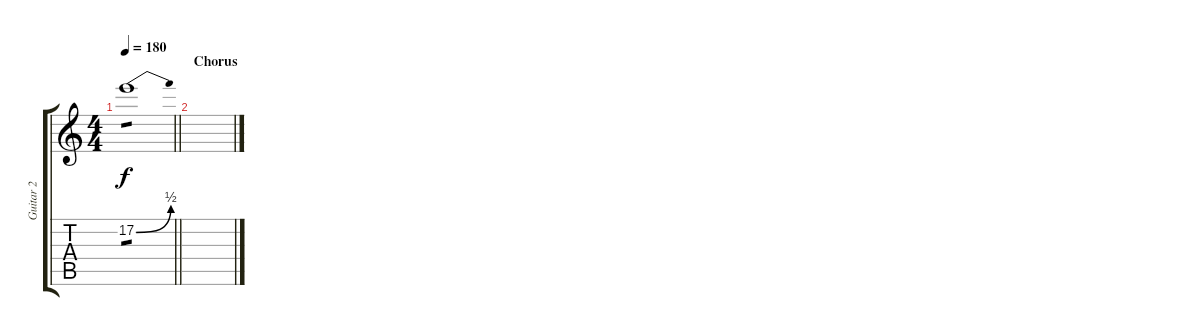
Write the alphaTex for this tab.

\track ("Guitar 2" "Guitar 2") {instrument electricguitarclean}
\staff {score tabs}
\tuning (E4 B3 G3 D3 A2 D2) {hide}
\ts (4 4)
\tempo 180
\clef g2
\barLineRight lightlight
\ks c
17.2{be (bend 0 0 60 2)}.1{tp 1 dy f} |
\section ("" "Chorus")
